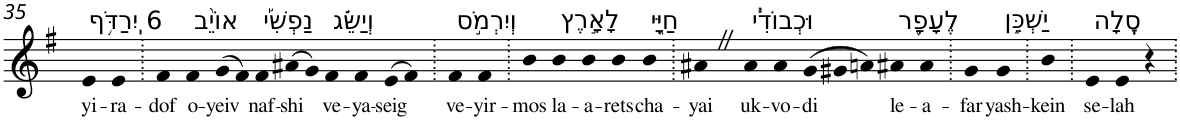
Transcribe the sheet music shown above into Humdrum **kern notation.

**kern	**text
*part1	*part1
*staff1	*staff1
*I"Piano	*
*I'Pno	*
!!LO:PB:g=z
*clefG2	*
*k[f#]	*
*G:	*
=35	=35
!LO:TX:a:t=6 יִֽרַדֹּ֥ף	!
!	!LO:LY:b
4e	yi-
!	!LO:LY:b
4e	-ra-
=36.	=36.
!	!LO:LY:b
4f#	-dof
!LO:TX:a:t=אוֹיֵ֨ב	!
!	!LO:LY:b
4f#	o-
!	!LO:LY:b
(>8g	-yeiv
8f#)	.
!LO:TX:a:t=נַפְשִׁ֡י	!
!	!LO:LY:b
4f#	naf-
!	!LO:LY:b
(>8a#X	-shi
8g)	.
!LO:TX:a:t=וְיַשֵּׂ֗ג	!
!	!LO:LY:b
4f#	ve-
!	!LO:LY:b
4f#	-ya-
!	!LO:LY:b
(>8e	-seig
8f#)	.
=37.	=37.
!LO:TX:a:t=וְיִרְמֹ֣ס	!
!	!LO:LY:b
4f#	ve-
!	!LO:LY:b
4f#	-yir-
=38.	=38.
!	!LO:LY:b
4b	-mos
!LO:TX:a:t=לָאָ֣רֶץ	!
!	!LO:LY:b
4b	la-
!	!LO:LY:b
4b	-a-
!	!LO:LY:b
4b	-rets
!LO:TX:a:t=חַיָּ֑י	!
!	!LO:LY:b
4b	cha-
=39.	=39.
!	!LO:LY:b
4a#XZ	-yai
!LO:TX:a:t=וּכְבוֹדִ֓י	!
!	!LO:LY:b
4a#	uk-
!	!LO:LY:b
4a#	-vo-
*Xtuplet	*
!	!LO:LY:b
(>12g	-di
12g#X	.
12an)	.
!LO:TX:a:t=לֶעָפָ֖ר	!
!	!LO:LY:b
4a#X	le-
!	!LO:LY:b
4a#	-a-
=40.	=40.
!	!LO:LY:b
4g	-far
!LO:TX:a:t=יַשְׁכֵּ֣ן	!
!	!LO:LY:b
4g	yash-
=41.	=41.
!	!LO:LY:b
4b	-kein
=42.	=42.
!LO:TX:a:t=סֶֽלָה	!
!	!LO:LY:b
4e	se-
!	!LO:LY:b
4e	-lah
4r	.
=.	=.
*-	*-
